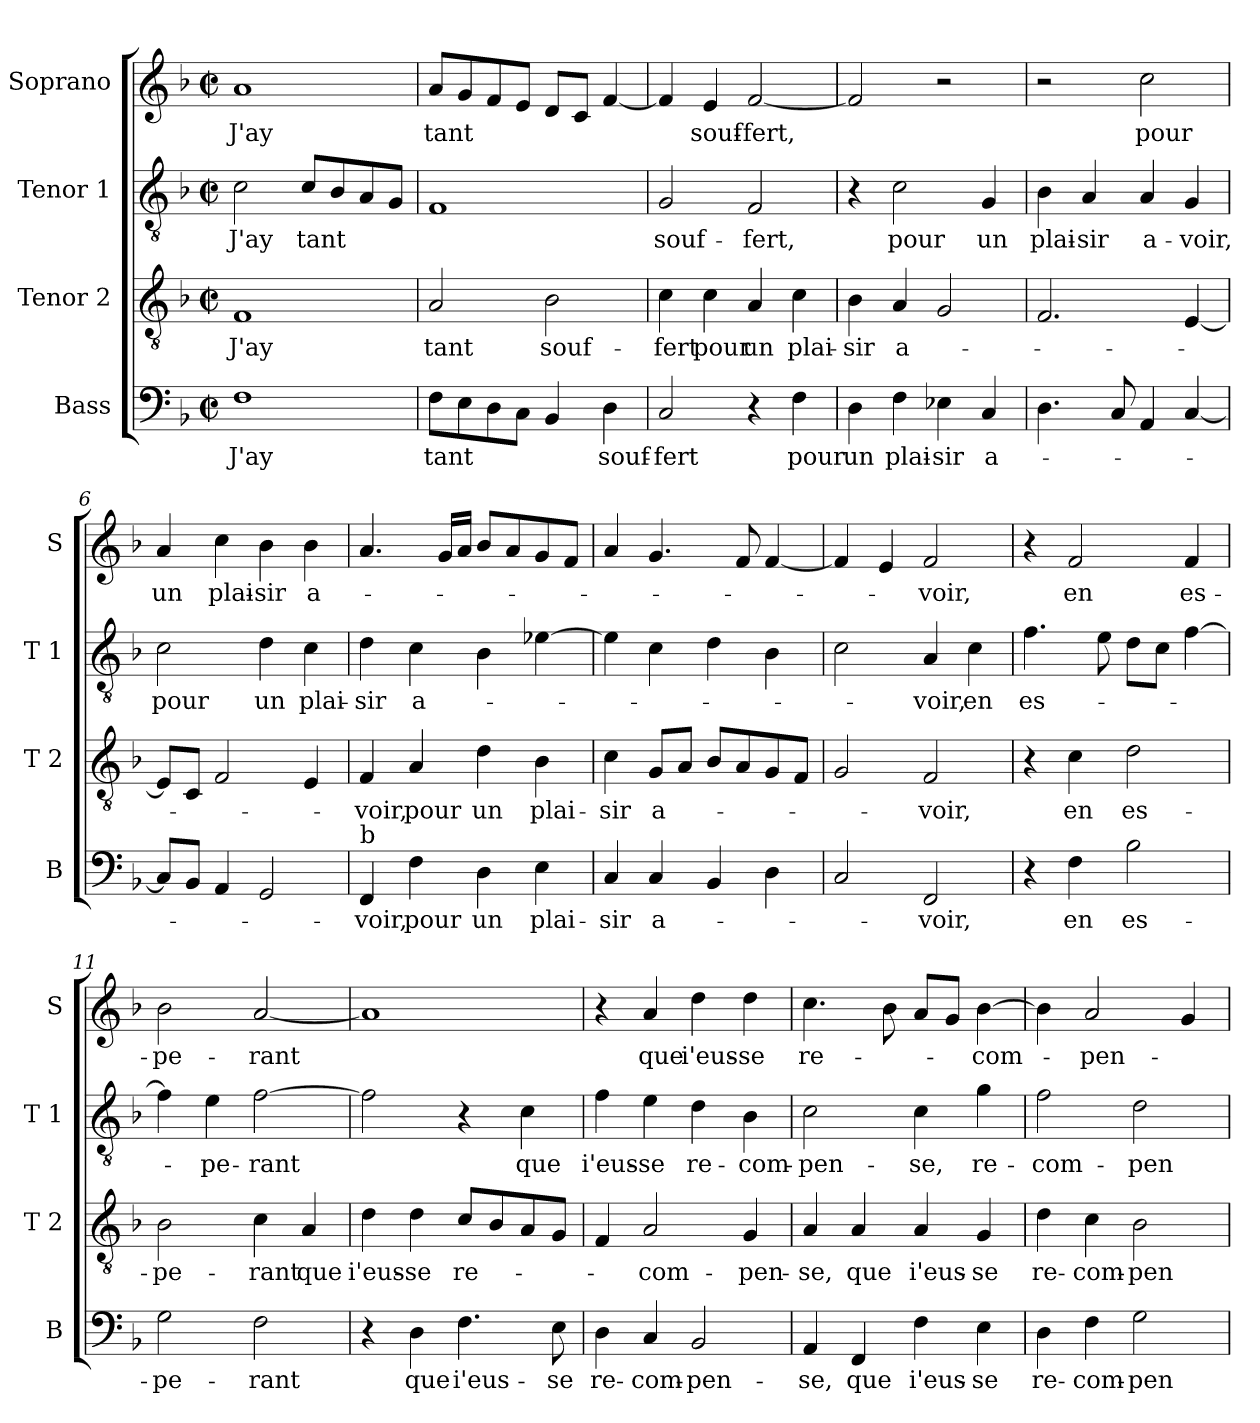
**kern	**text	**kern	**text	**kern	**text	**kern	**text
*part4	*part4	*part3	*part3	*part2	*part2	*part1	*part1
*staff4	*staff4	*staff3	*staff3	*staff2	*staff2	*staff1	*staff1
*I"Bass	*	*I"Tenor 2	*	*I"Tenor 1	*	*I"Soprano	*
*I'B	*	*I'T 2	*	*I'T 1	*	*I'S	*
*clefF4	*	*clefGv2	*	*clefGv2	*	*clefG2	*
*k[b-]	*	*k[b-]	*	*k[b-]	*	*k[b-]	*
*F:	*	*F:	*	*F:	*	*F:	*
*M2/2	*	*M2/2	*	*M2/2	*	*M2/2	*
*met(c|)	*	*met(c|)	*	*met(c|)	*	*met(c|)	*
=1	=1	=1	=1	=1	=1	=1	=1
!	!LO:LY:b	!	!LO:LY:b	!	!LO:LY:b	!	!LO:LY:b
1F	J'ay	1F	J'ay	2c\	J'ay	1a	J'ay
!	!	!	!	!	!LO:LY:b	!	!
.	.	.	.	8c/L	tant	.	.
.	.	.	.	8B-/	.	.	.
.	.	.	.	8A/	.	.	.
.	.	.	.	8G/J	.	.	.
=2	=2	=2	=2	=2	=2	=2	=2
!	!LO:LY:b	!	!LO:LY:b	!	!	!	!LO:LY:b
8F\L	tant	2A/	tant	1F	.	8a/L	tant
8E\	.	.	.	.	.	8g/	.
8D\	.	.	.	.	.	8f/	.
8C\J	.	.	.	.	.	8e/J	.
!	!	!	!LO:LY:b	!	!	!	!
4BB-/	.	2B-\	souf-	.	.	8d/L	.
.	.	.	.	.	.	8c/J	.
!	!LO:LY:b	!	!	!	!	!	!
4D\	souf-	.	.	.	.	[4f/	.
=3	=3	=3	=3	=3	=3	=3	=3
!	!LO:LY:b	!	!LO:LY:b	!	!LO:LY:b	!	!
2C/	-fert	4c\	-fert	2G/	souf-	4f/]	.
!	!	!	!LO:LY:b	!	!	!	!LO:LY:b
.	.	4c\	pour	.	.	4e/	souf-
!	!	!	!LO:LY:b	!	!LO:LY:b	!	!LO:LY:b
4r	.	4A/	un	2F/	-fert,	[2f/	-fert,
!	!LO:LY:b	!	!LO:LY:b	!	!	!	!
4F\	pour	4c\	plai-	.	.	.	.
=4	=4	=4	=4	=4	=4	=4	=4
!	!LO:LY:b	!	!LO:LY:b	!	!	!	!
4D\	un	4B-\	-sir	4r	.	2f/]	.
!	!LO:LY:b	!	!LO:LY:b	!	!LO:LY:b	!	!
4F\	plai-	4A/	a-	2c\	pour	.	.
!	!LO:LY:b	!	!	!	!	!	!
4E-X\	-sir	2G/	.	.	.	2r	.
!	!LO:LY:b	!	!	!	!LO:LY:b	!	!
4C/	a-	.	.	4G/	un	.	.
=5	=5	=5	=5	=5	=5	=5	=5
!	!	!	!	!	!LO:LY:b	!	!
4.D\	.	2.F/	.	4B-\	plai-	2r	.
!	!	!	!	!	!LO:LY:b	!	!
.	.	.	.	4A/	-sir	.	.
8C/	.	.	.	.	.	.	.
!	!	!	!	!	!LO:LY:b	!	!LO:LY:b
4AA/	.	.	.	4A/	a-	2cc\	pour
!	!	!	!	!	!LO:LY:b	!	!
[4C/	.	[4E/	.	4G/	-voir,	.	.
!!LO:LB:g=z
=6	=6	=6	=6	=6	=6	=6	=6
!	!	!	!	!	!LO:LY:b	!	!LO:LY:b
8C/L]	.	8E/L]	.	2c\	pour	4a/	un
8BB-/J	.	8C/J	.	.	.	.	.
!	!	!	!	!	!	!	!LO:LY:b
4AA/	.	2F/	.	.	.	4cc\	plai-
!	!	!	!	!	!LO:LY:b	!	!LO:LY:b
2GG/	.	.	.	4d\	un	4b-\	-sir
!	!	!	!	!	!LO:LY:b	!	!LO:LY:b
.	.	4E/	.	4c\	plai-	4b-\	a-
=7	=7	=7	=7	=7	=7	=7	=7
!LO:TX:a:t=b	!	!	!	!	!	!	!
!	!LO:LY:b	!	!LO:LY:b	!	!LO:LY:b	!	!
4FF/	-voir,	4F/	-voir,	4d\	-sir	4.a/	.
!	!LO:LY:b	!	!LO:LY:b	!	!LO:LY:b	!	!
4F\	pour	4A/	pour	4c\	a-	.	.
.	.	.	.	.	.	16g/LL	.
.	.	.	.	.	.	16a/JJ	.
!	!LO:LY:b	!	!LO:LY:b	!	!	!	!
4D\	un	4d\	un	4B-\	.	8b-/L	.
.	.	.	.	.	.	8a/	.
!	!LO:LY:b	!	!LO:LY:b	!	!	!	!
4E\	plai-	4B-\	plai-	[4e-X\	.	8g/	.
.	.	.	.	.	.	8f/J	.
=8	=8	=8	=8	=8	=8	=8	=8
!	!LO:LY:b	!	!LO:LY:b	!	!	!	!
4C/	-sir	4c\	-sir	4e-\]	.	4a/	.
!	!LO:LY:b	!	!LO:LY:b	!	!	!	!
4C/	a-	8G/L	a-	4c\	.	4.g/	.
.	.	8A/J	.	.	.	.	.
4BB-/	.	8B-/L	.	4d\	.	.	.
.	.	8A/	.	.	.	8f/	.
4D\	.	8G/	.	4B-\	.	[4f/	.
.	.	8F/J	.	.	.	.	.
=9	=9	=9	=9	=9	=9	=9	=9
2C/	.	2G/	.	2c\	.	4f/]	.
.	.	.	.	.	.	4e/	.
!	!LO:LY:b	!	!LO:LY:b	!	!LO:LY:b	!	!LO:LY:b
2FF/	-voir,	2F/	-voir,	4A/	-voir,	2f/	-voir,
!	!	!	!	!	!LO:LY:b	!	!
.	.	.	.	4c\	en	.	.
=10	=10	=10	=10	=10	=10	=10	=10
!	!	!	!	!	!LO:LY:b	!	!
4r	.	4r	.	4.f\	es-	4r	.
!	!LO:LY:b	!	!LO:LY:b	!	!	!	!LO:LY:b
4F\	en	4c\	en	.	.	2f/	en
.	.	.	.	8e\	.	.	.
!	!LO:LY:b	!	!LO:LY:b	!	!	!	!
2B-\	es-	2d\	es-	8d\L	.	.	.
.	.	.	.	8c\J	.	.	.
!	!	!	!	!	!	!	!LO:LY:b
.	.	.	.	[4f\	.	4f/	es-
!!LO:PB:g=z
=11	=11	=11	=11	=11	=11	=11	=11
!	!LO:LY:b	!	!LO:LY:b	!	!	!	!LO:LY:b
2G\	-pe-	2B-\	-pe-	4f\]	.	2b-\	-pe-
!	!	!	!	!	!LO:LY:b	!	!
.	.	.	.	4e\	-pe-	.	.
!	!LO:LY:b	!	!LO:LY:b	!	!LO:LY:b	!	!LO:LY:b
2F\	-rant	4c\	-rant	[2f\	-rant	[2a/	-rant
!	!	!	!LO:LY:b	!	!	!	!
.	.	4A/	que	.	.	.	.
=12	=12	=12	=12	=12	=12	=12	=12
!	!	!	!LO:LY:b	!	!	!	!
4r	.	4d\	i'eus-	2f\]	.	1a]	.
!	!LO:LY:b	!	!LO:LY:b	!	!	!	!
4D\	que	4d\	-se	.	.	.	.
!	!LO:LY:b	!	!LO:LY:b	!	!	!	!
4.F\	i'eus-	8c/L	re-	4r	.	.	.
.	.	8B-/	.	.	.	.	.
!	!	!	!	!	!LO:LY:b	!	!
.	.	8A/	.	4c\	que	.	.
!	!LO:LY:b	!	!	!	!	!	!
8E\	-se	8G/J	.	.	.	.	.
=13	=13	=13	=13	=13	=13	=13	=13
!	!LO:LY:b	!	!	!	!LO:LY:b	!	!
4D\	re-	4F/	.	4f\	i'eus-	4r	.
!	!LO:LY:b	!	!LO:LY:b	!	!LO:LY:b	!	!LO:LY:b
4C/	-com-	2A/	-com-	4e\	-se	4a/	que
!	!LO:LY:b	!	!	!	!LO:LY:b	!	!LO:LY:b
2BB-/	-pen-	.	.	4d\	re-	4dd\	i'eus-
!	!	!	!LO:LY:b	!	!LO:LY:b	!	!LO:LY:b
.	.	4G/	-pen-	4B-\	-com-	4dd\	-se
=14	=14	=14	=14	=14	=14	=14	=14
!	!LO:LY:b	!	!LO:LY:b	!	!LO:LY:b	!	!LO:LY:b
4AA/	-se,	4A/	-se,	2c\	-pen-	4.cc\	re-
!	!LO:LY:b	!	!LO:LY:b	!	!	!	!
4FF/	que	4A/	que	.	.	.	.
.	.	.	.	.	.	8b-\	.
!	!LO:LY:b	!	!LO:LY:b	!	!LO:LY:b	!	!
4F\	i'eus-	4A/	i'eus-	4c\	-se,	8a/L	.
.	.	.	.	.	.	8g/J	.
!	!LO:LY:b	!	!LO:LY:b	!	!LO:LY:b	!	!LO:LY:b
4E\	-se	4G/	-se	4g\	re-	[4b-\	-com-
=15	=15	=15	=15	=15	=15	=15	=15
!	!LO:LY:b	!	!LO:LY:b	!	!LO:LY:b	!	!
4D\	re-	4d\	re-	2f\	-com-	4b-\]	.
!	!LO:LY:b	!	!LO:LY:b	!	!	!	!LO:LY:b
4F\	-com-	4c\	-com-	.	.	2a/	-pen-
!	!LO:LY:b	!	!LO:LY:b	!	!LO:LY:b	!	!
2G\	-pen-	2B-\	-pen-	2d\	-pen-	.	.
.	.	.	.	.	.	4g/	.
=	=	=	=	=	=	=	=
*-	*-	*-	*-	*-	*-	*-	*-
